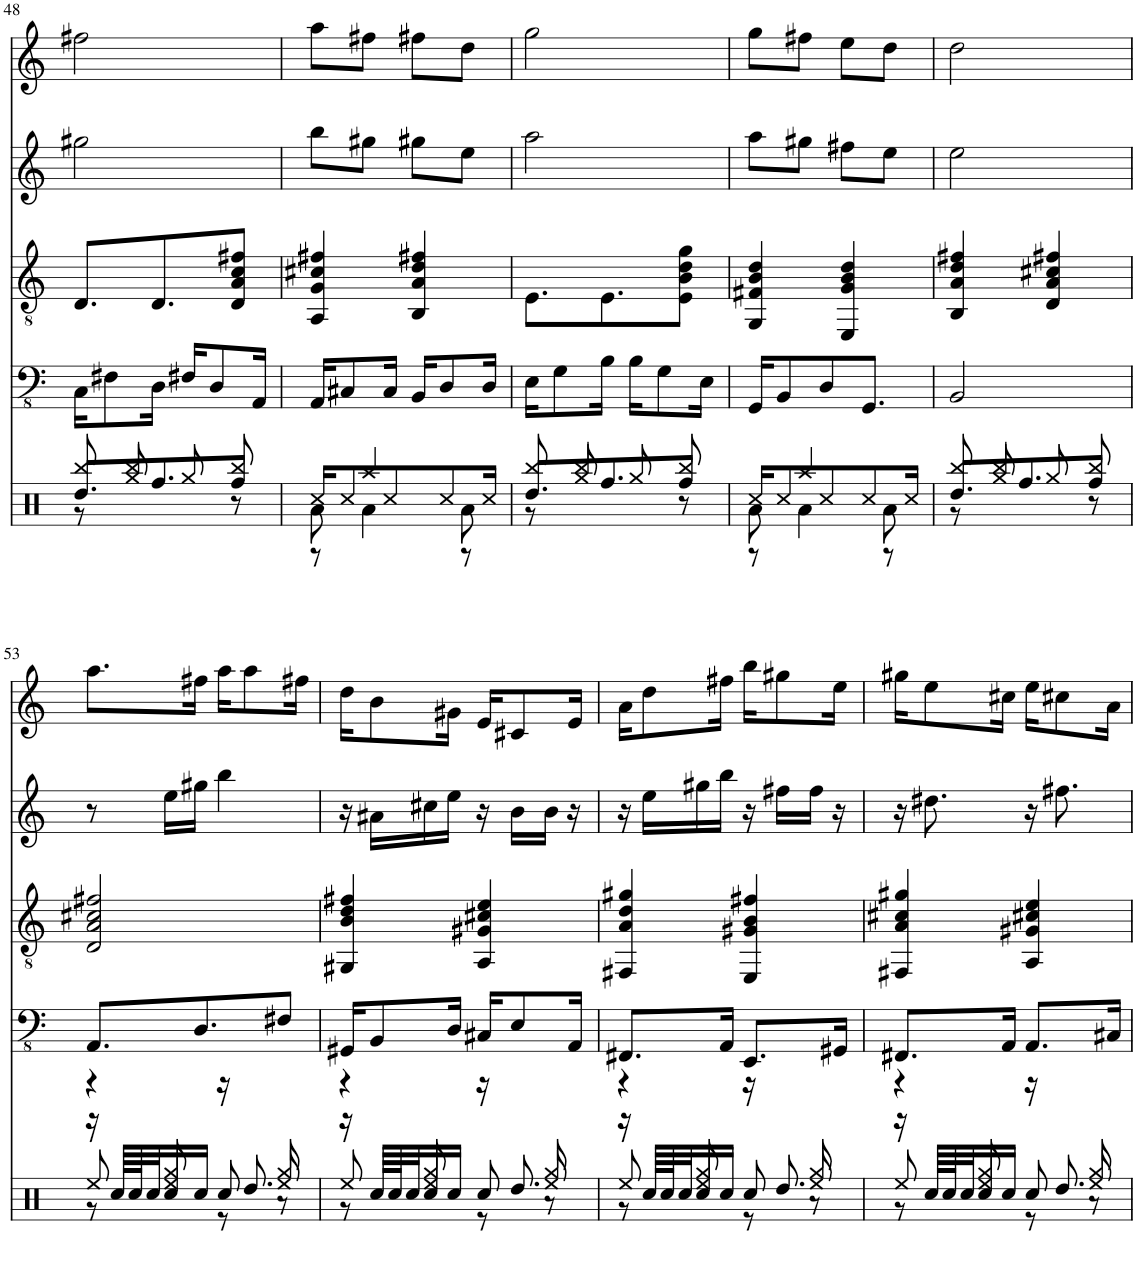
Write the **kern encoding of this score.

**kern	**kern	**kern	**kern	**kern
*part5	*part4	*part3	*part2	*part1
*staff5	*staff4	*staff3	*staff2	*staff1
*I"Drumset 5 lines	*I"Electric Bass	*I"Guitar	*I"Soprano Saxophone	*I"Flute
*	*	*	*	*I'Fl
!!LO:PB:g=z
*clefX	*clefFv4	*clefGv2	*clefG2	*clefG2
*	*	*	*Trd1c2	*
*k[]	*k[]	*k[]	*k[]	*k[]
*M2/4	*M2/4	*M2/4	*M2/4	*M2/4
=48	=48	=48	=48	=48
*^	*	*	*	*
*	*^	*	*	*	*
8.Rdd/L	8Rbb/	8r	16CC\KL	8.D/L	2gg#X\	2ff#X\
.	.	.	8FF#X\	.	.	.
.	4Rbb/	8Rgg/	.	.	.	.
8.Rff/	.	.	16DD\Jk	8.D/	.	.
.	.	8Rgg/	16FF#X/KL	.	.	.
.	.	.	8DD/	.	.	.
8Rff/J	8Rbb/	8r	.	8D/ 8A/ 8c/ 8f#X/J	.	.
.	.	.	16AAA/Jk	.	.	.
=49	=49	=49	=49	=49	=49	=49
16Rcc/KL	8Ra\	8r	16AAA/KL	4AA/ 4G/ 4c#X/ 4f#X/	8bb\L	8aa\L
8Rcc/	.	.	8CC#X/	.	.	.
.	4Ra\	4Raa/	.	.	8gg#X\J	8ff#X\J
8Rcc/	.	.	16CC#/Jk	.	.	.
.	.	.	16BBB/KL	4BB/ 4A/ 4d/ 4f#X/	8gg#X\L	8ff#X\L
8Rcc/	.	.	8DD/	.	.	.
.	8Ra\	8r	.	.	8ee\J	8dd\J
16Rcc/Jk	.	.	16DD/Jk	.	.	.
=50	=50	=50	=50	=50	=50	=50
8.Rdd/L	8Rbb/	8r	16EE\KL	8.E\L	2aa\	2gg\
.	.	.	8GG\	.	.	.
.	4Rbb/	8Rgg/	.	.	.	.
8.Rff/	.	.	16BB\Jk	8.E\	.	.
.	.	8Rgg/	16BB\KL	.	.	.
.	.	.	8GG\	.	.	.
8Rff/J	8Rbb/	8r	.	8E\ 8B\ 8d\ 8g\J	.	.
.	.	.	16EE\Jk	.	.	.
=51	=51	=51	=51	=51	=51	=51
16Rcc/KL	8Ra\	8r	16GGG/KL	4GG/ 4F#X/ 4B/ 4d/	8aa\L	8gg\L
8Rcc/	.	.	8BBB/	.	.	.
.	4Ra\	4Raa/	.	.	8gg#X\J	8ff#X\J
8Rcc/	.	.	8DD/	.	.	.
.	.	.	.	4EE/ 4G/ 4B/ 4d/	8ff#X\L	8ee\L
8Rcc/	.	.	8.GGG/J	.	.	.
.	8Ra\	8r	.	.	8ee\J	8dd\J
16Rcc/Jk	.	.	.	.	.	.
=52	=52	=52	=52	=52	=52	=52
8.Rdd/L	8Rbb/	8r	2BBB/	4BB/ 4A/ 4d/ 4f#X/	2ee\	2dd\
.	4Rbb/	8Rgg/	.	.	.	.
8.Rff/	.	.	.	.	.	.
.	.	8Rgg/	.	4D/ 4A/ 4c#X/ 4f#X/	.	.
8Rff/J	8Rbb/	8r	.	.	.	.
!!LO:LB:g=z
=53	=53	=53	=53	=53	=53	=53
*	*	*^	*	*	*	*
4r	16r	8Ree/	8r	8.AAA/L	2D/ 2A/ 2c#X/ 2f#X/	8r	8.aa\L
.	64Rcc/LLLL	.	.	.	.	.	.
.	64Rcc/J	.	.	.	.	.	.
.	32Rcc/J	.	.	.	.	.	.
.	16Rcc/	4Ree/	8Rgg/	.	.	16ee\LL	.
.	16Rcc/JJ	.	.	8.DD/	.	16gg#X\JJ	16ff#X\Jk
16r	8Rcc/	.	8r	.	.	4bb\	16aa\KL
8.Rdd/	.	.	.	.	.	.	8aa\
.	8r	8Ree/	8Rgg/	8FF#X/J	.	.	.
.	.	.	.	.	.	.	16ff#X\Jk
=54	=54	=54	=54	=54	=54	=54	=54
4r	16r	8Ree/	8r	16GGG#X/KL	4GG#X/ 4B/ 4d/ 4f#X/	16r	16dd\KL
.	64Rcc/LLLL	.	.	8BBB/	.	16a#X\LL	8b\
.	64Rcc/J	.	.	.	.	.	.
.	32Rcc/J	.	.	.	.	.	.
.	16Rcc/	4Ree/	8Rgg/	.	.	16cc#X\	.
.	16Rcc/JJ	.	.	16DD/Jk	.	16ee\JJ	16g#X\Jk
16r	8Rcc/	.	8r	16CC#X/KL	4AA/ 4G#X/ 4c#X/ 4e/	16r	16e/KL
8.Rdd/	.	.	.	8EE/	.	16b\LL	8c#X/
.	8r	8Ree/	8Rgg/	.	.	16b\JJ	.
.	.	.	.	16AAA/Jk	.	16r	16e/Jk
=55	=55	=55	=55	=55	=55	=55	=55
4r	16r	8Ree/	8r	8.FFF#X/L	4FF#X/ 4A/ 4d/ 4g#X/	16r	16a\KL
.	64Rcc/LLLL	.	.	.	.	16ee\LL	8dd\
.	64Rcc/J	.	.	.	.	.	.
.	32Rcc/J	.	.	.	.	.	.
.	16Rcc/	4Ree/	8Rgg/	.	.	16gg#X\	.
.	16Rcc/JJ	.	.	16AAA/Jk	.	16bb\JJ	16ff#X\Jk
16r	8Rcc/	.	8r	8.EEE/L	4EE/ 4G#X/ 4B/ 4f#X/	16r	16bb\KL
8.Rdd/	.	.	.	.	.	16ff#X\LL	8gg#X\
.	8r	8Ree/	8Rgg/	.	.	16ff#\JJ	.
.	.	.	.	16GGG#X/Jk	.	16r	16ee\Jk
=56	=56	=56	=56	=56	=56	=56	=56
4r	16r	8Ree/	8r	8.FFF#X/L	4FF#X/ 4A/ 4c#X/ 4g#X/	16r	16gg#X\KL
.	64Rcc/LLLL	.	.	.	.	8.dd#X\	8ee\
.	64Rcc/J	.	.	.	.	.	.
.	32Rcc/J	.	.	.	.	.	.
.	16Rcc/	4Ree/	8Rgg/	.	.	.	.
.	16Rcc/JJ	.	.	16AAA/Jk	.	.	16cc#X\Jk
16r	8Rcc/	.	8r	8.AAA/L	4AA/ 4G#X/ 4c#X/ 4e/	16r	16ee\KL
8.Rdd/	.	.	.	.	.	8.ff#X\	8cc#X\
.	8r	8Ree/	8Rgg/	.	.	.	.
.	.	.	.	16CC#X/Jk	.	.	16a\Jk
*v	*v	*v	*v	*	*	*	*
=	=	=	=	=
*-	*-	*-	*-	*-
